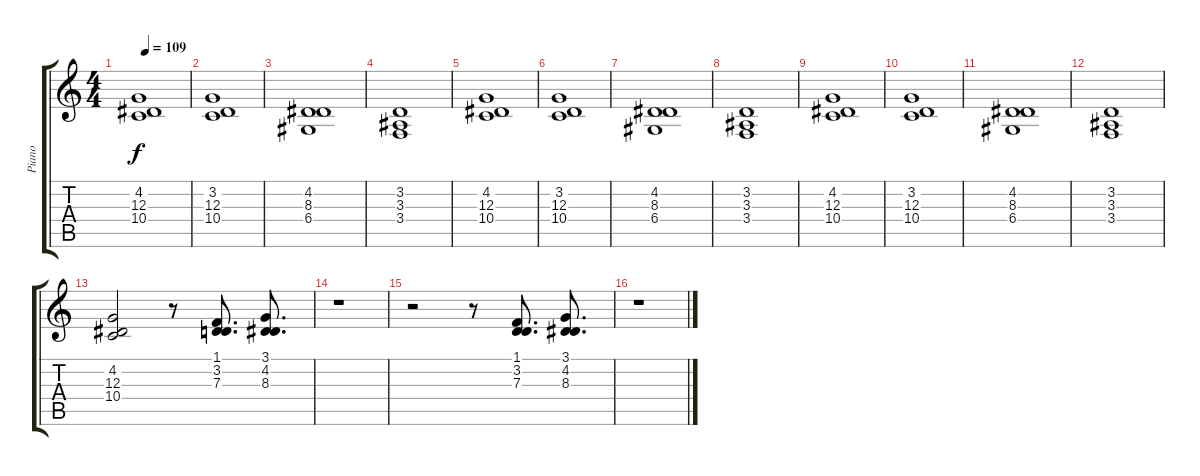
\track ("Piano" "Piano") {instrument acousticgrandpiano}
\staff {score tabs}
\tuning (E4 B3 G3 D3 A2 E2) {hide}
\ts (4 4)
\tempo 109
\clef g2
\ks c
(4.2 12.3 10.4).1{dy f} |
(3.2 12.3 10.4).1 |
(4.2 8.3 6.4).1 |
(3.2 3.3 3.4).1 |
(4.2 12.3 10.4).1 |
(3.2 12.3 10.4).1 |
(4.2 8.3 6.4).1 |
(3.2 3.3 3.4).1 |
(4.2 12.3 10.4).1 |
(3.2 12.3 10.4).1 |
(4.2 8.3 6.4).1 |
(3.2 3.3 3.4).1 |
(4.2 12.3 10.4).2 r.8 (1.1 3.2 7.3).8{d} (3.1 4.2 8.3).8{d} |
r.1 |
r.2 r.8 (1.1 3.2 7.3).8{d} (3.1 4.2 8.3).8{d} |
r.1
